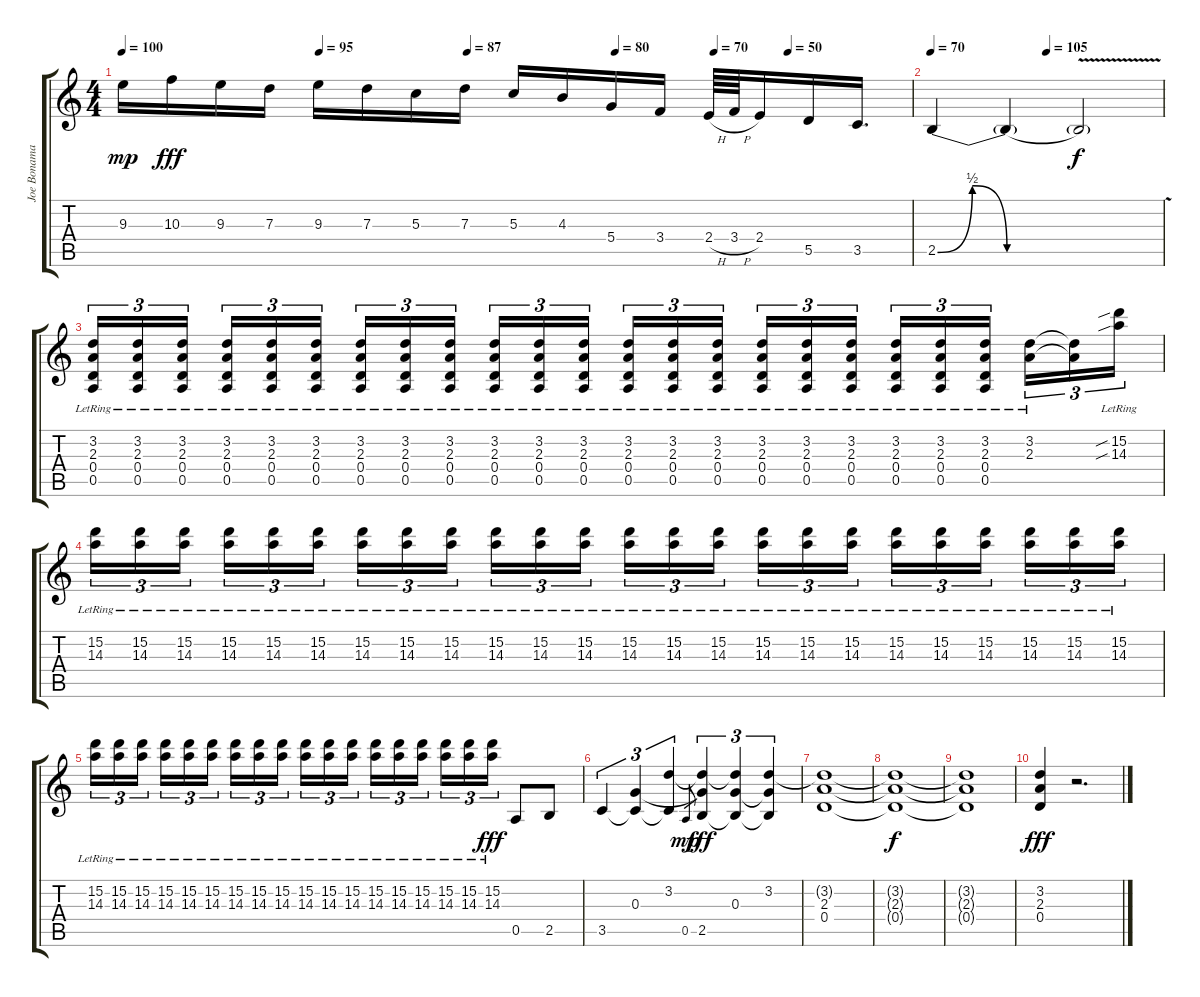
\track ("Joe Bonamassa - Guitar" "Joe Bonama") {instrument overdrivenguitar}
\staff {score tabs}
\tuning (E4 B3 G3 D3 A2 D2) {hide}
\ts (4 4)
\tempo 100
\tempo (95 0.25)
\tempo (87 0.4375)
\tempo (80 0.625)
\tempo (70 0.75)
\tempo (50 0.84375)
\clef g2
\ks c
9.3.16{dy mp} 10.3.16{dy fff} 9.3.16 7.3.16 9.3.16 7.3.16 5.3.16 7.3.16 5.3.16 4.3.16 5.4.16 3.4.16 2.4{h}.64 3.4{h}.64 2.4.16 5.5.16 3.5.16{d} |
\tempo 70
\tempo (105 0.5)
2.5{be (bendrelease 0 0 8 2 43 2 60 0)}.4 2.5{be (hold 0 0 60 0) t}.4 2.5{v t}.2{dy f} |
(3.2{lr} 2.3{lr} 0.4{lr} 0.5{lr}).16{tu (3 2)} (3.2{lr} 2.3{lr} 0.4{lr} 0.5{lr}).16{tu (3 2)} (3.2{lr} 2.3{lr} 0.4{lr} 0.5{lr}).16{tu (3 2) beam splitsecondary} (3.2{lr} 2.3{lr} 0.4{lr} 0.5{lr}).16{tu (3 2)} (3.2{lr} 2.3{lr} 0.4{lr} 0.5{lr}).16{tu (3 2)} (3.2{lr} 2.3{lr} 0.4{lr} 0.5{lr}).16{tu (3 2)} (3.2{lr} 2.3{lr} 0.4{lr} 0.5{lr}).16{tu (3 2)} (3.2{lr} 2.3{lr} 0.4{lr} 0.5{lr}).16{tu (3 2)} (3.2{lr} 2.3{lr} 0.4{lr} 0.5{lr}).16{tu (3 2) beam splitsecondary} (3.2{lr} 2.3{lr} 0.4{lr} 0.5{lr}).16{tu (3 2)} (3.2{lr} 2.3{lr} 0.4{lr} 0.5{lr}).16{tu (3 2)} (3.2{lr} 2.3{lr} 0.4{lr} 0.5{lr}).16{tu (3 2)} (3.2{lr} 2.3{lr} 0.4{lr} 0.5{lr}).16{tu (3 2)} (3.2{lr} 2.3{lr} 0.4{lr} 0.5{lr}).16{tu (3 2)} (3.2{lr} 2.3{lr} 0.4{lr} 0.5{lr}).16{tu (3 2) beam splitsecondary} (3.2{lr} 2.3{lr} 0.4{lr} 0.5{lr}).16{tu (3 2)} (3.2{lr} 2.3{lr} 0.4{lr} 0.5{lr}).16{tu (3 2)} (3.2{lr} 2.3{lr} 0.4{lr} 0.5{lr}).16{tu (3 2)} (3.2{lr} 2.3{lr} 0.4{lr} 0.5{lr}).16{tu (3 2)} (3.2{lr} 2.3{lr} 0.4{lr} 0.5{lr}).16{tu (3 2)} (3.2{lr} 2.3{lr} 0.4{lr} 0.5{lr}).16{tu (3 2) beam splitsecondary} (3.2{lr} 2.3{lr}).16{tu (3 2)} (3.2{t} 2.3{t}).16{tu (3 2)} (15.2{sib lr} 14.3{sib lr}).16{tu (3 2)} |
(15.2{lr} 14.3{lr}).16{tu (3 2)} (15.2{lr} 14.3{lr}).16{tu (3 2)} (15.2{lr} 14.3{lr}).16{tu (3 2) beam splitsecondary} (15.2{lr} 14.3{lr}).16{tu (3 2)} (15.2{lr} 14.3{lr}).16{tu (3 2)} (15.2{lr} 14.3{lr}).16{tu (3 2)} (15.2{lr} 14.3{lr}).16{tu (3 2)} (15.2{lr} 14.3{lr}).16{tu (3 2)} (15.2{lr} 14.3{lr}).16{tu (3 2) beam splitsecondary} (15.2{lr} 14.3{lr}).16{tu (3 2)} (15.2{lr} 14.3{lr}).16{tu (3 2)} (15.2{lr} 14.3{lr}).16{tu (3 2)} (15.2{lr} 14.3{lr}).16{tu (3 2)} (15.2{lr} 14.3{lr}).16{tu (3 2)} (15.2{lr} 14.3{lr}).16{tu (3 2) beam splitsecondary} (15.2{lr} 14.3{lr}).16{tu (3 2)} (15.2{lr} 14.3{lr}).16{tu (3 2)} (15.2{lr} 14.3{lr}).16{tu (3 2)} (15.2{lr} 14.3{lr}).16{tu (3 2)} (15.2{lr} 14.3{lr}).16{tu (3 2)} (15.2{lr} 14.3{lr}).16{tu (3 2) beam splitsecondary} (15.2{lr} 14.3{lr}).16{tu (3 2)} (15.2{lr} 14.3{lr}).16{tu (3 2)} (15.2{lr} 14.3{lr}).16{tu (3 2)} |
(15.2{lr} 14.3{lr}).16{tu (3 2)} (15.2{lr} 14.3{lr}).16{tu (3 2)} (15.2{lr} 14.3{lr}).16{tu (3 2) beam splitsecondary} (15.2{lr} 14.3{lr}).16{tu (3 2)} (15.2{lr} 14.3{lr}).16{tu (3 2)} (15.2{lr} 14.3{lr}).16{tu (3 2)} (15.2{lr} 14.3{lr}).16{tu (3 2)} (15.2{lr} 14.3{lr}).16{tu (3 2)} (15.2{lr} 14.3{lr}).16{tu (3 2) beam splitsecondary} (15.2{lr} 14.3{lr}).16{tu (3 2)} (15.2{lr} 14.3{lr}).16{tu (3 2)} (15.2{lr} 14.3{lr}).16{tu (3 2)} (15.2{lr} 14.3{lr}).16{tu (3 2)} (15.2{lr} 14.3{lr}).16{tu (3 2)} (15.2{lr} 14.3{lr}).16{tu (3 2) beam splitsecondary} (15.2{lr} 14.3{lr}).16{tu (3 2)} (15.2{lr} 14.3{lr}).16{tu (3 2)} (15.2{lr} 14.3{lr}).16{tu (3 2) dy fff} 0.5.8 2.5.8 |
3.5.4{tu (3 2)} (0.3 3.5{t}).4{tu (3 2)} (3.2 3.5{t}).4{tu (3 2)} 0.5.8{gr dy mp} (3.2{t} 0.3{t} 2.5).4{tu (3 2) dy fff} (3.2{t} 0.3 2.5{t}).4{tu (3 2)} (3.2 0.3{t} 2.5{t}).4{tu (3 2)} |
(3.2{t} 2.3 0.4).1 |
(3.2{t} 2.3{t} 0.4{t}).1{dy f} |
(3.2{t} 2.3{t} 0.4{t}).1 |
(3.2 2.3 0.4).4{dy fff} r.2{d}
